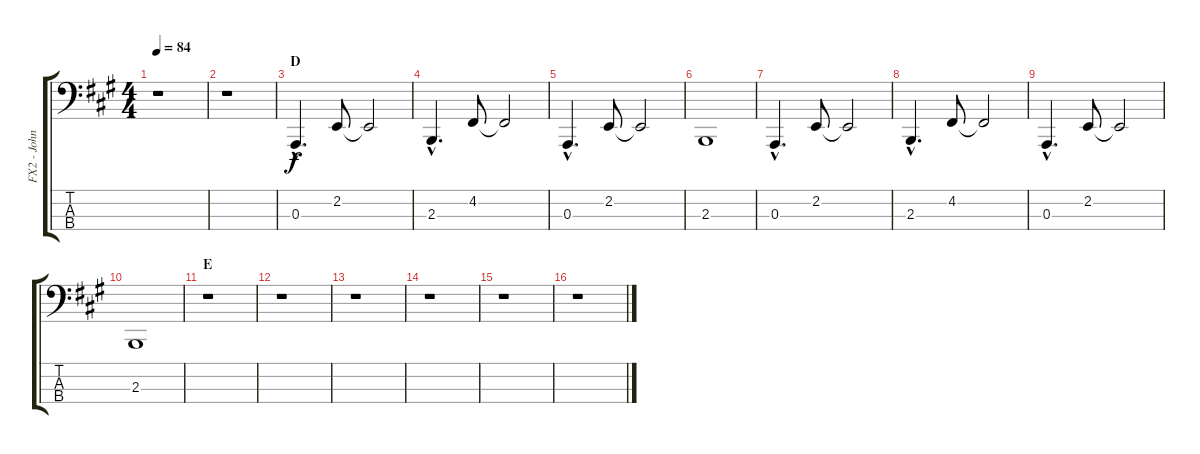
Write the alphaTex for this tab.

\track ("FX2 - John F" "FX2 - John") {instrument acousticgrandpiano}
\staff {score tabs}
\tuning (G2 D2 A1 E1) {hide}
\ts (4 4)
\tempo 84
\clef f4
\ks a
r.1{dy f} |
r.1 |
\section ("" "D")
0.3{hac}.4{d} 2.2.8 2.2{t}.2 |
2.3{hac}.4{d} 4.2.8 4.2{t}.2 |
0.3{hac}.4{d} 2.2.8 2.2{t}.2 |
2.3.1 |
0.3{hac}.4{d} 2.2.8 2.2{t}.2 |
2.3{hac}.4{d} 4.2.8 4.2{t}.2 |
0.3{hac}.4{d} 2.2.8 2.2{t}.2 |
2.3.1 |
\section ("" "E")
r.1 |
r.1 |
r.1 |
r.1 |
r.1 |
r.1
